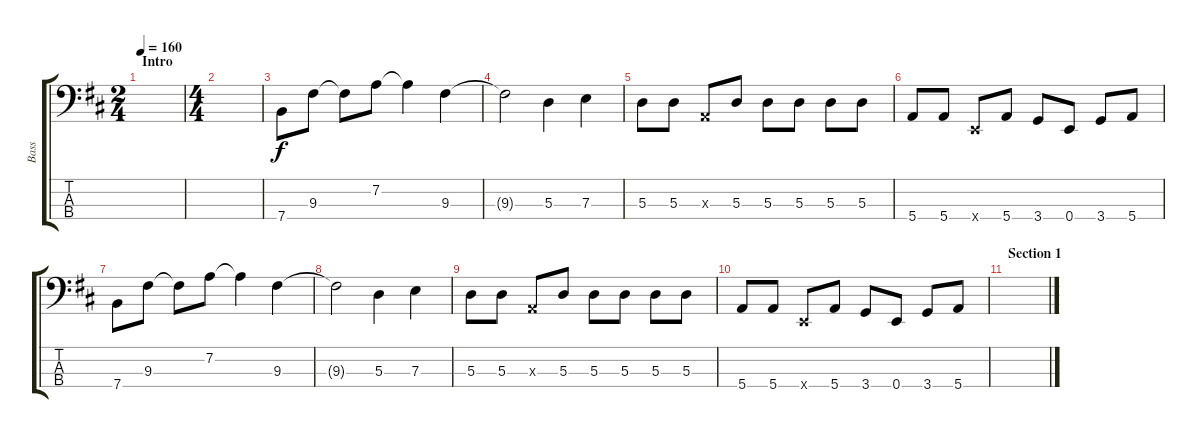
\track ("Bass" "Bass") {instrument electricbassfinger}
\staff {score tabs}
\tuning (G2 D2 A1 E1) {hide}
\ts (2 4)
\section ("" "Intro")
\tempo 160
\clef f4
\ks bminor
|
\ts (4 4)
|
7.4.8 9.3.8 9.3{t}.8 7.2.8 7.2{t}.4 9.3.4 |
9.3{t}.2 5.3.4 7.3.4 |
5.3.8 5.3.8 0.3{x}.8 5.3.8 5.3.8 5.3.8 5.3.8 5.3.8 |
5.4.8 5.4.8 0.4{x}.8 5.4.8 3.4.8 0.4.8 3.4.8 5.4.8 |
7.4.8 9.3.8 9.3{t}.8 7.2.8 7.2{t}.4 9.3.4 |
9.3{t}.2 5.3.4 7.3.4 |
5.3.8 5.3.8 0.3{x}.8 5.3.8 5.3.8 5.3.8 5.3.8 5.3.8 |
5.4.8 5.4.8 0.4{x}.8 5.4.8 3.4.8 0.4.8 3.4.8 5.4.8 |
\section ("" "Section 1")
